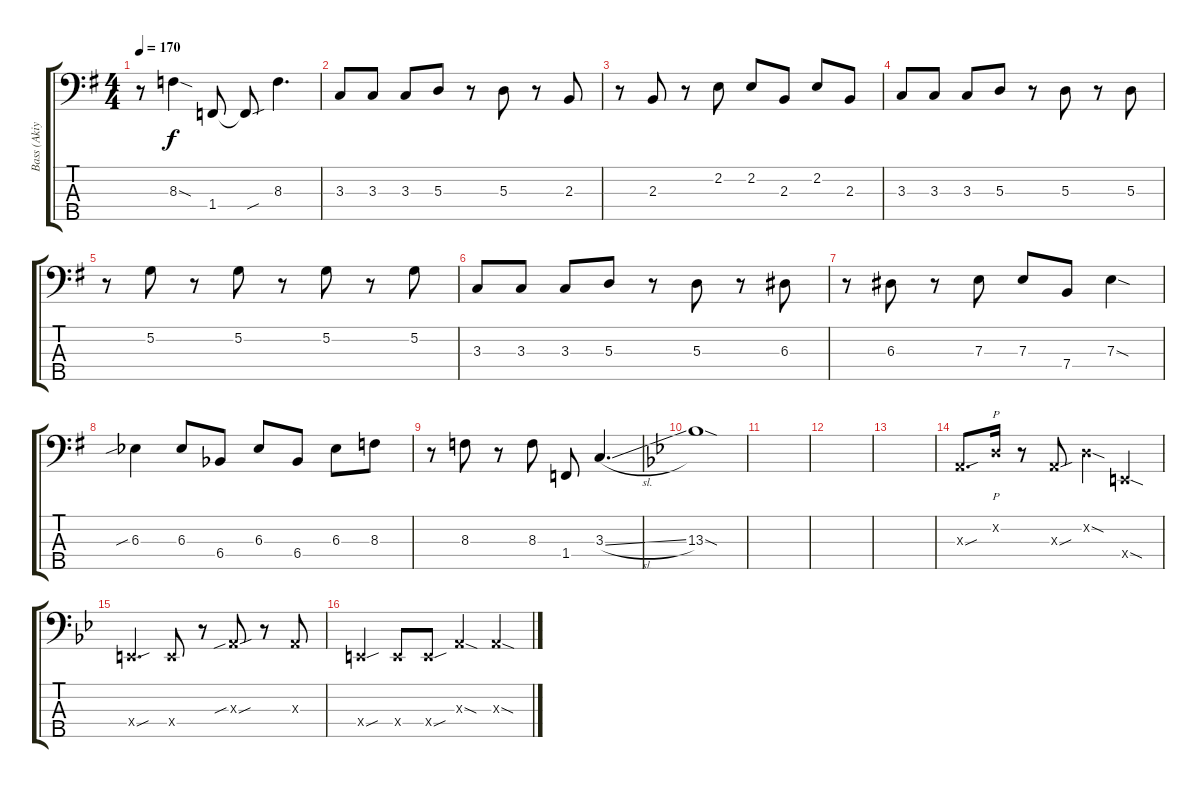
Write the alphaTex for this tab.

\track ("Bass (Akiyama Mio)" "Bass (Akiy") {instrument electricbassfinger}
\staff {score tabs}
\tuning (G2 D2 A1 E1 B0) {hide}
\ts (4 4)
\tempo 170
\clef f4
\ks g
r.8{dy f} 8.3{sod}.4 1.4.8 1.4{sou t}.8 8.3.4{d} |
3.3.8 3.3.8 3.3.8 5.3.8 r.8 5.3.8 r.8 2.3.8 |
r.8 2.3.8 r.8 2.2.8 2.2.8 2.3.8 2.2.8 2.3.8 |
3.3.8 3.3.8 3.3.8 5.3.8 r.8 5.3.8 r.8 5.3.8 |
r.8 5.2.8 r.8 5.2.8 r.8 5.2.8 r.8 5.2.8 |
3.3.8 3.3.8 3.3.8 5.3.8 r.8 5.3.8 r.8 6.3.8 |
r.8 6.3.8 r.8 7.3.8 7.3.8 7.4.8 7.3{sod}.4 |
6.3{sib acc b}.4 6.3{acc b}.8 6.4{acc b}.8 6.3{acc b}.8 6.4{acc b}.8 6.3{acc b}.8 8.3.8 |
r.8 8.3.8 r.8 8.3.8 1.4.8 3.3{sl}.4{d} |
\ks bb
13.3{sod}.1 |
|
|
|
0.3{sou x}.8{d} 0.2{x}.16{p} r.8 0.3{sou x}.8 0.2{sod x}.4 0.4{sod x}.4 |
0.4{sou x}.4{d} 0.4{x}.8 r.8 0.3{sib sou x}.8 r.8 0.3{x}.8 |
0.4{sou x}.4 0.4{x}.8 0.4{sou x}.8 0.3{sod x}.4 0.3{sod x}.4
